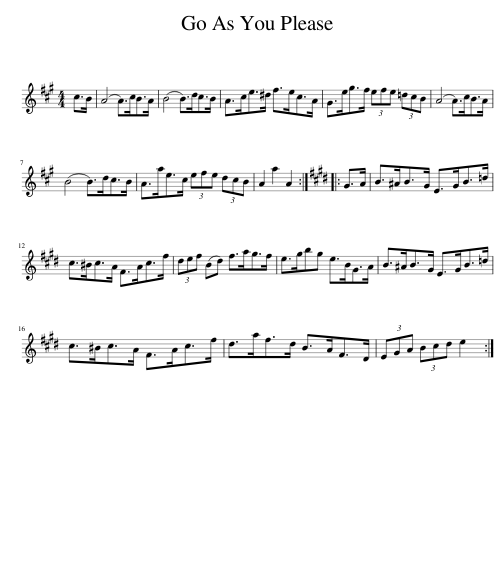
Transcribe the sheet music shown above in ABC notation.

X:1
L:1/8
M:4/4
I:linebreak $
K:A
V:1 treble
V:1
 c>B | (A4 A>)cB>A | (B4 B>)dc>B | A>ce>^d f>ec>A | G>eg>f (3efe (3=dcB | %5
 (A4 A>)cB>A |$ (B4 B>)dc>B | A>ae>c (3efe (3dcB | A2 a2 A2 ::[K:E] G>A | %10
 B>^AB>G E>GB>=d |$ c>^Bc>A F>Ac>f | (3def (Bd) f>ag>f | e>gbg e>BG>A | B>^AB>G E>GB>=d |$ %15
 c>^Bc>A F>Ac>f | d>af>d B>AF>D | (3EGA (3Bcd e2 :| %18
